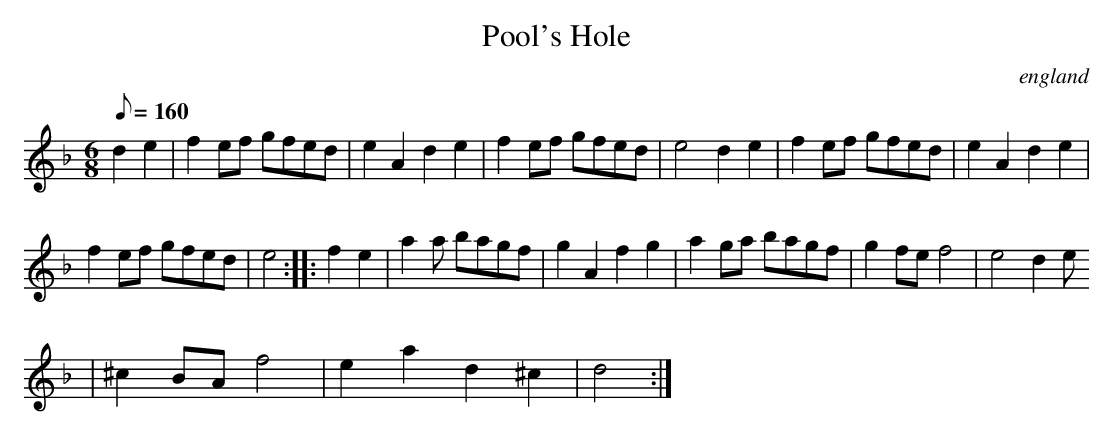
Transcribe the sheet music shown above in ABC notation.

X:1
T: Pool's Hole
O:england
M:6/8
L:1/8
Q:160
K:F
d2 e2|f2 ef gfed|e2 A2 d2 e2|f2 ef gfed|e4 d2 e2|f2 ef gfed|e2 A2 d2 e2|
\
f2 ef gfed| e4:: f2 e2|a2a bagf|g2 A2 f2 g2|a2 ga bagf| g2 fe f4|e4 d2 e
2|\
^c2 BA f4|e2 a2 d2 ^c2| d4:|
